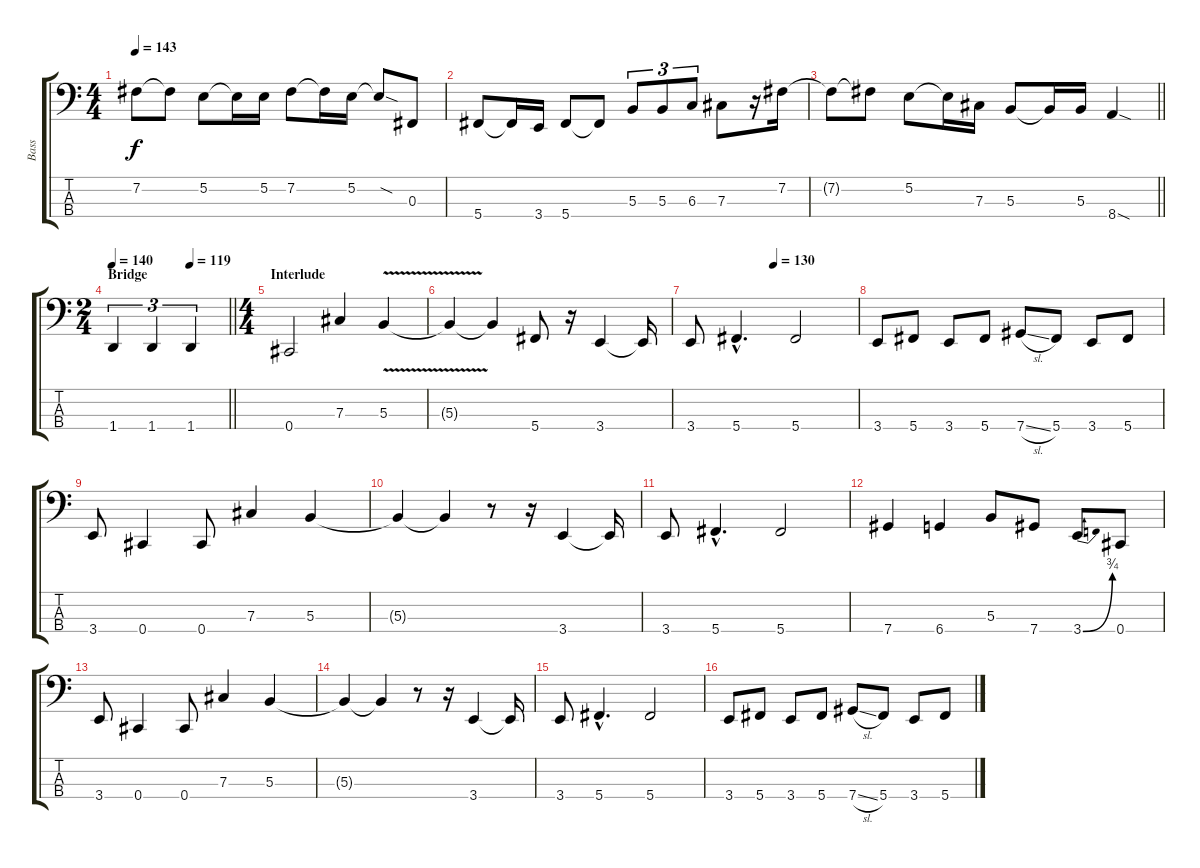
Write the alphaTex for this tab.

\track ("Bass" "Bass") {instrument electricbassfinger}
\staff {score tabs}
\tuning (E2 B1 Gb1 Db1) {hide}
\ts (4 4)
\tempo 143
\clef f4
\ks c
7.2{t}.8{dy f} 7.2{t}.8 5.2.8 5.2{t}.16 5.2.16 7.2.8 7.2{t}.16 5.2.16 5.2{sod t}.8 0.3.8 |
5.4.8 5.4{t}.16 3.4.16 5.4.8 5.4{t}.8 5.3.8{tu (3 2)} 5.3.8{tu (3 2)} 6.3.8{tu (3 2)} 7.3.8 r.16 7.2.16 |
\barLineRight lightlight
7.2{t}.8 7.2{t}.8 5.2.8 5.2{t}.16 7.3.16 5.3.8 5.3{t}.16 5.3.16 8.4{sod}.4 |
\ts (2 4)
\section ("" "Bridge")
\tempo 140
\tempo (119 0.6666666666666666)
\barLineRight lightlight
1.4.4{tu (3 2)} 1.4.4{tu (3 2)} 1.4.4{tu (3 2)} |
\ts (4 4)
\section ("" "Interlude")
0.4.2 7.3.4 5.3{v}.4 |
5.3{t}.4 5.3{t}.4 5.4.8 r.16 3.4.4 3.4{t}.16 |
\tempo (130 0.5)
3.4.8 5.4{hac}.4{d} 5.4.2 |
3.4.8 5.4.8 3.4.8 5.4.8 7.4{sl}.8 5.4.8 3.4.8 5.4.8 |
3.4.8 0.4.4 0.4.8 7.3.4 5.3.4 |
5.3{t}.4 5.3{t}.4 r.8 r.16 3.4.4 3.4{t}.16 |
3.4.8 5.4{hac}.4{d} 5.4.2 |
7.4.4 6.4.4 5.3.8 7.4.8 3.4{be (bend 0 0 60 3)}.8 0.4.8 |
3.4.8 0.4.4 0.4.8 7.3.4 5.3.4 |
5.3{t}.4 5.3{t}.4 r.8 r.16 3.4.4 3.4{t}.16 |
3.4.8 5.4{hac}.4{d} 5.4.2 |
3.4.8 5.4.8 3.4.8 5.4.8 7.4{sl}.8 5.4.8 3.4.8 5.4.8
